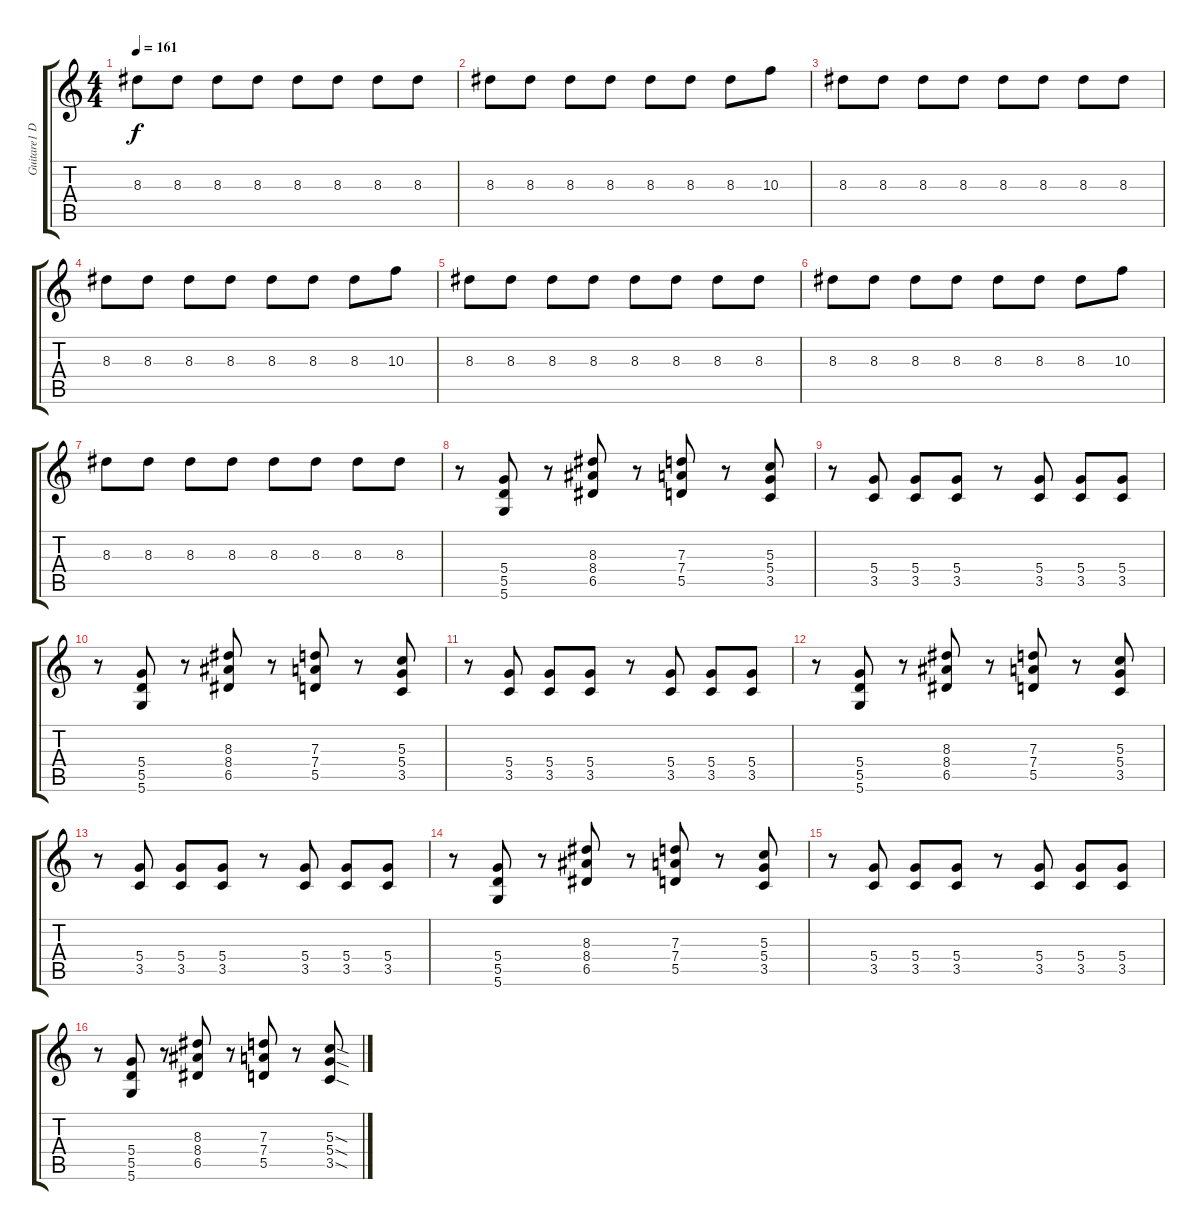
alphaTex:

\track ("Guitare1 Droped D" "Guitare1 D") {instrument overdrivenguitar}
\staff {score tabs}
\tuning (E4 B3 G3 D3 A2 D2) {hide}
\ts (4 4)
\tempo 161
\clef g2
\ks c
8.3.8{dy f} 8.3.8 8.3.8 8.3.8 8.3.8 8.3.8 8.3.8 8.3.8 |
8.3.8 8.3.8 8.3.8 8.3.8 8.3.8 8.3.8 8.3.8 10.3.8 |
8.3.8 8.3.8 8.3.8 8.3.8 8.3.8 8.3.8 8.3.8 8.3.8 |
8.3.8 8.3.8 8.3.8 8.3.8 8.3.8 8.3.8 8.3.8 10.3.8 |
8.3.8 8.3.8 8.3.8 8.3.8 8.3.8 8.3.8 8.3.8 8.3.8 |
8.3.8 8.3.8 8.3.8 8.3.8 8.3.8 8.3.8 8.3.8 10.3.8 |
8.3.8 8.3.8 8.3.8 8.3.8 8.3.8 8.3.8 8.3.8 8.3.8 |
r.8 (5.4 5.5 5.6).8 r.8 (8.3 8.4 6.5).8 r.8 (7.3 7.4 5.5).8 r.8 (5.3 5.4 3.5).8 |
r.8 (5.4 3.5).8 (5.4 3.5).8 (5.4 3.5).8 r.8 (5.4 3.5).8 (5.4 3.5).8 (5.4 3.5).8 |
r.8 (5.4 5.5 5.6).8 r.8 (8.3 8.4 6.5).8 r.8 (7.3 7.4 5.5).8 r.8 (5.3 5.4 3.5).8 |
r.8 (5.4 3.5).8 (5.4 3.5).8 (5.4 3.5).8 r.8 (5.4 3.5).8 (5.4 3.5).8 (5.4 3.5).8 |
r.8 (5.4 5.5 5.6).8 r.8 (8.3 8.4 6.5).8 r.8 (7.3 7.4 5.5).8 r.8 (5.3 5.4 3.5).8 |
r.8 (5.4 3.5).8 (5.4 3.5).8 (5.4 3.5).8 r.8 (5.4 3.5).8 (5.4 3.5).8 (5.4 3.5).8 |
r.8 (5.4 5.5 5.6).8 r.8 (8.3 8.4 6.5).8 r.8 (7.3 7.4 5.5).8 r.8 (5.3 5.4 3.5).8 |
r.8 (5.4 3.5).8 (5.4 3.5).8 (5.4 3.5).8 r.8 (5.4 3.5).8 (5.4 3.5).8 (5.4 3.5).8 |
r.8 (5.4 5.5 5.6).8 r.8 (8.3 8.4 6.5).8 r.8 (7.3 7.4 5.5).8 r.8 (5.3{sod} 5.4{sod} 3.5{sod}).8
